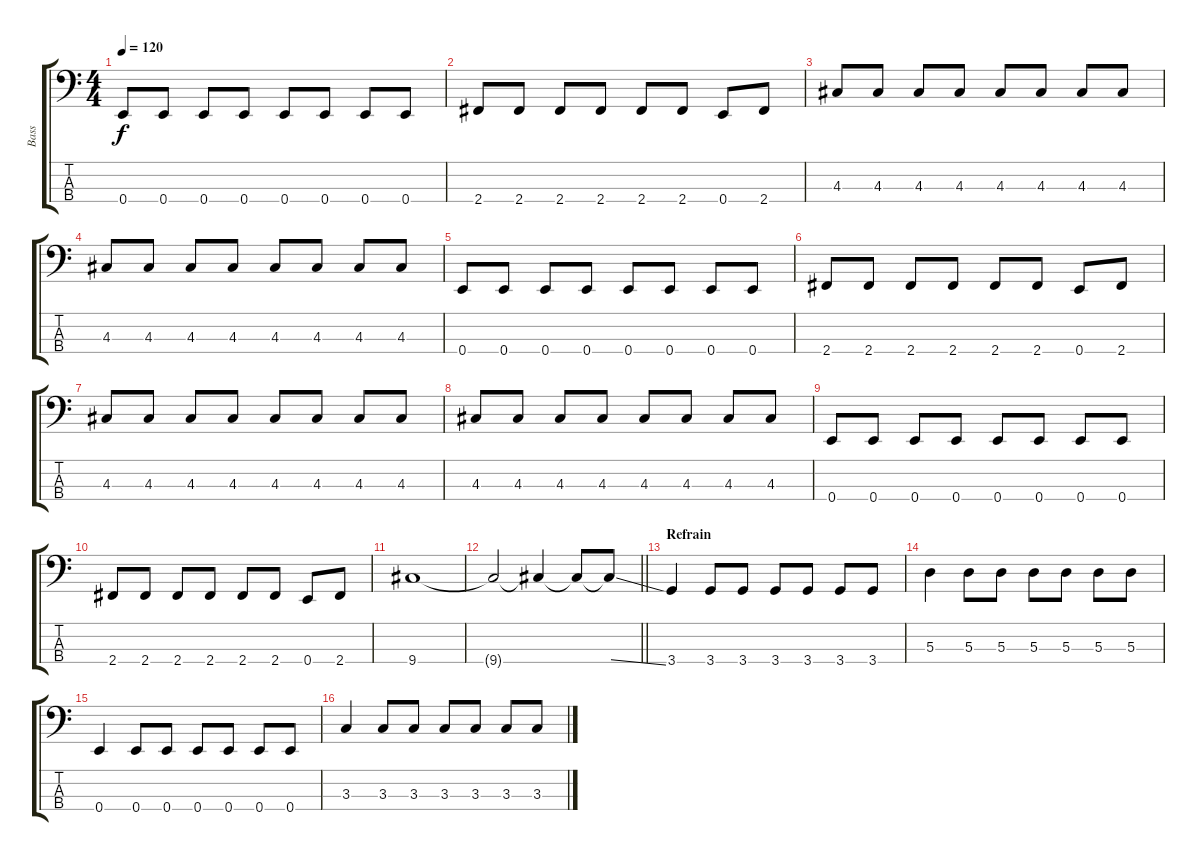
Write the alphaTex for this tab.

\track ("Bass" "Bass") {instrument electricbassfinger}
\staff {score tabs}
\tuning (G2 D2 A1 E1) {hide}
\ts (4 4)
\tempo 120
\clef f4
\ks c
0.4.8{dy f} 0.4.8 0.4.8 0.4.8 0.4.8 0.4.8 0.4.8 0.4.8 |
2.4.8 2.4.8 2.4.8 2.4.8 2.4.8 2.4.8 0.4.8 2.4.8 |
4.3.8 4.3.8 4.3.8 4.3.8 4.3.8 4.3.8 4.3.8 4.3.8 |
4.3.8 4.3.8 4.3.8 4.3.8 4.3.8 4.3.8 4.3.8 4.3.8 |
0.4.8 0.4.8 0.4.8 0.4.8 0.4.8 0.4.8 0.4.8 0.4.8 |
2.4.8 2.4.8 2.4.8 2.4.8 2.4.8 2.4.8 0.4.8 2.4.8 |
4.3.8 4.3.8 4.3.8 4.3.8 4.3.8 4.3.8 4.3.8 4.3.8 |
4.3.8 4.3.8 4.3.8 4.3.8 4.3.8 4.3.8 4.3.8 4.3.8 |
0.4.8 0.4.8 0.4.8 0.4.8 0.4.8 0.4.8 0.4.8 0.4.8 |
2.4.8 2.4.8 2.4.8 2.4.8 2.4.8 2.4.8 0.4.8 2.4.8 |
9.4.1 |
\barLineRight lightlight
9.4{t}.2 9.4{t}.4 9.4{t}.8 9.4{ss t}.8 |
\section ("" "Refrain")
3.4.4 3.4.8 3.4.8 3.4.8 3.4.8 3.4.8 3.4.8 |
5.3.4 5.3.8 5.3.8 5.3.8 5.3.8 5.3.8 5.3.8 |
0.4.4 0.4.8 0.4.8 0.4.8 0.4.8 0.4.8 0.4.8 |
3.3.4 3.3.8 3.3.8 3.3.8 3.3.8 3.3.8 3.3.8
